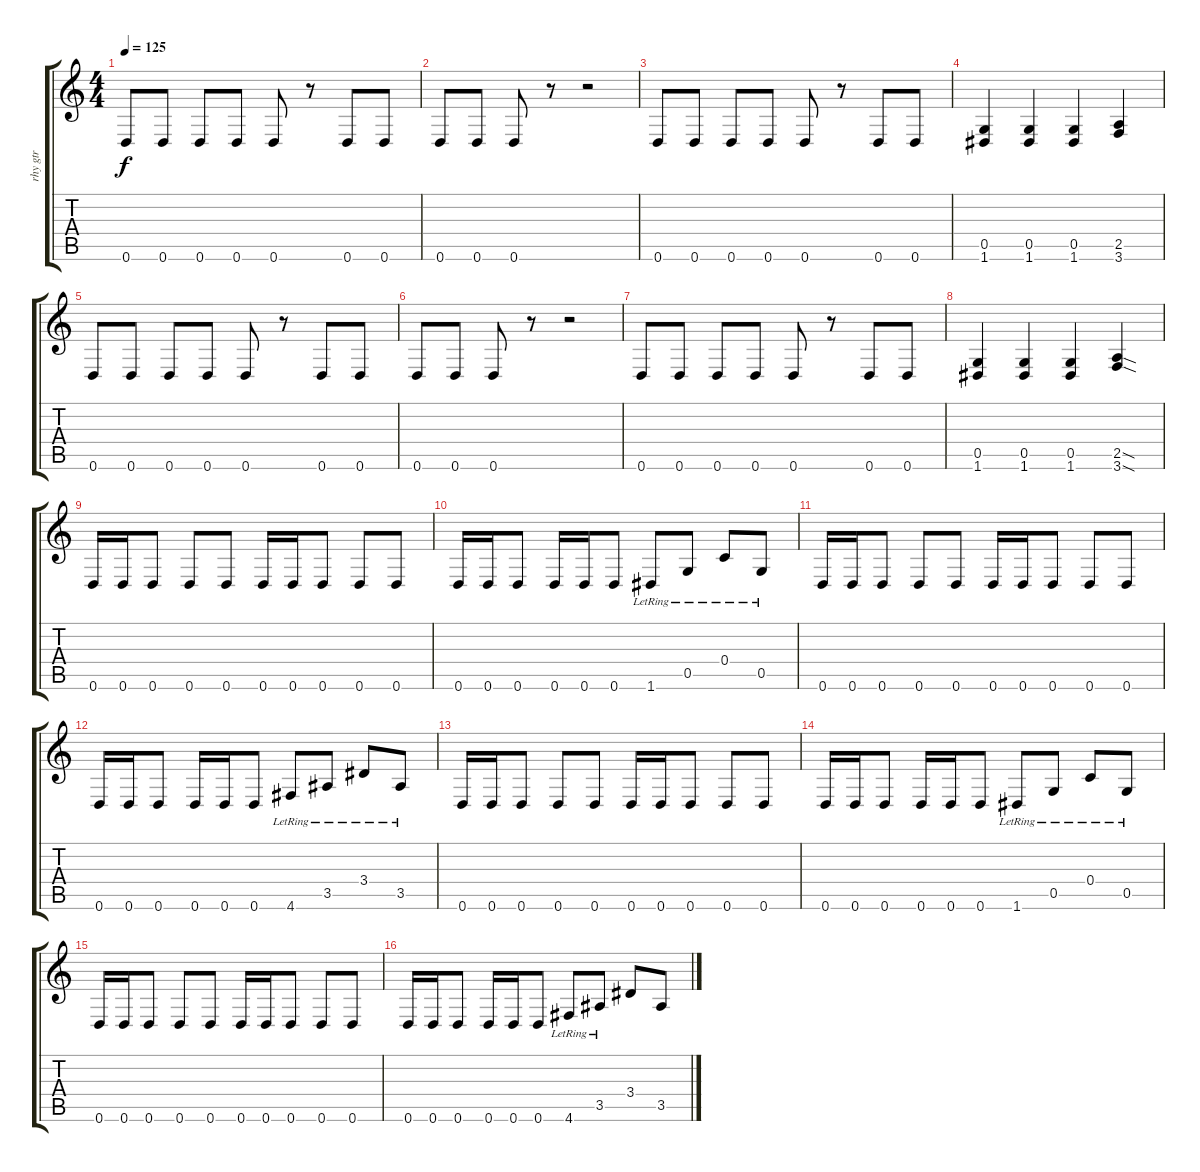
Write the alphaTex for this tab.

\track ("rhy gtr" "rhy gtr") {instrument distortionguitar}
\staff {score tabs}
\tuning (D4 A3 F3 C3 G2 D2) {hide}
\ts (4 4)
\tempo 125
\clef g2
\ks c
0.6.8{dy f} 0.6.8 0.6.8 0.6.8 0.6.8 r.8 0.6.8 0.6.8 |
0.6.8 0.6.8 0.6.8 r.8 r.2 |
0.6.8 0.6.8 0.6.8 0.6.8 0.6.8 r.8 0.6.8 0.6.8 |
(0.5 1.6).4 (0.5 1.6).4 (0.5 1.6).4 (2.5 3.6).4 |
0.6.8 0.6.8 0.6.8 0.6.8 0.6.8 r.8 0.6.8 0.6.8 |
0.6.8 0.6.8 0.6.8 r.8 r.2 |
0.6.8 0.6.8 0.6.8 0.6.8 0.6.8 r.8 0.6.8 0.6.8 |
(0.5 1.6).4 (0.5 1.6).4 (0.5 1.6).4 (2.5{sod} 3.6{sod}).4 |
0.6.16 0.6.16 0.6.8 0.6.8 0.6.8 0.6.16 0.6.16 0.6.8 0.6.8 0.6.8 |
0.6.16 0.6.16 0.6.8 0.6.16 0.6.16 0.6.8 1.6{lr}.8 0.5{lr}.8 0.4{lr}.8 0.5{lr}.8 |
0.6.16 0.6.16 0.6.8 0.6.8 0.6.8 0.6.16 0.6.16 0.6.8 0.6.8 0.6.8 |
0.6.16 0.6.16 0.6.8 0.6.16 0.6.16 0.6.8 4.6{lr}.8 3.5{lr}.8 3.4{lr}.8 3.5{lr}.8 |
0.6.16 0.6.16 0.6.8 0.6.8 0.6.8 0.6.16 0.6.16 0.6.8 0.6.8 0.6.8 |
0.6.16 0.6.16 0.6.8 0.6.16 0.6.16 0.6.8 1.6{lr}.8 0.5{lr}.8 0.4{lr}.8 0.5{lr}.8 |
0.6.16 0.6.16 0.6.8 0.6.8 0.6.8 0.6.16 0.6.16 0.6.8 0.6.8 0.6.8 |
0.6.16 0.6.16 0.6.8 0.6.16 0.6.16 0.6.8 4.6{lr}.8 3.5{lr}.8 3.4.8 3.5.8
